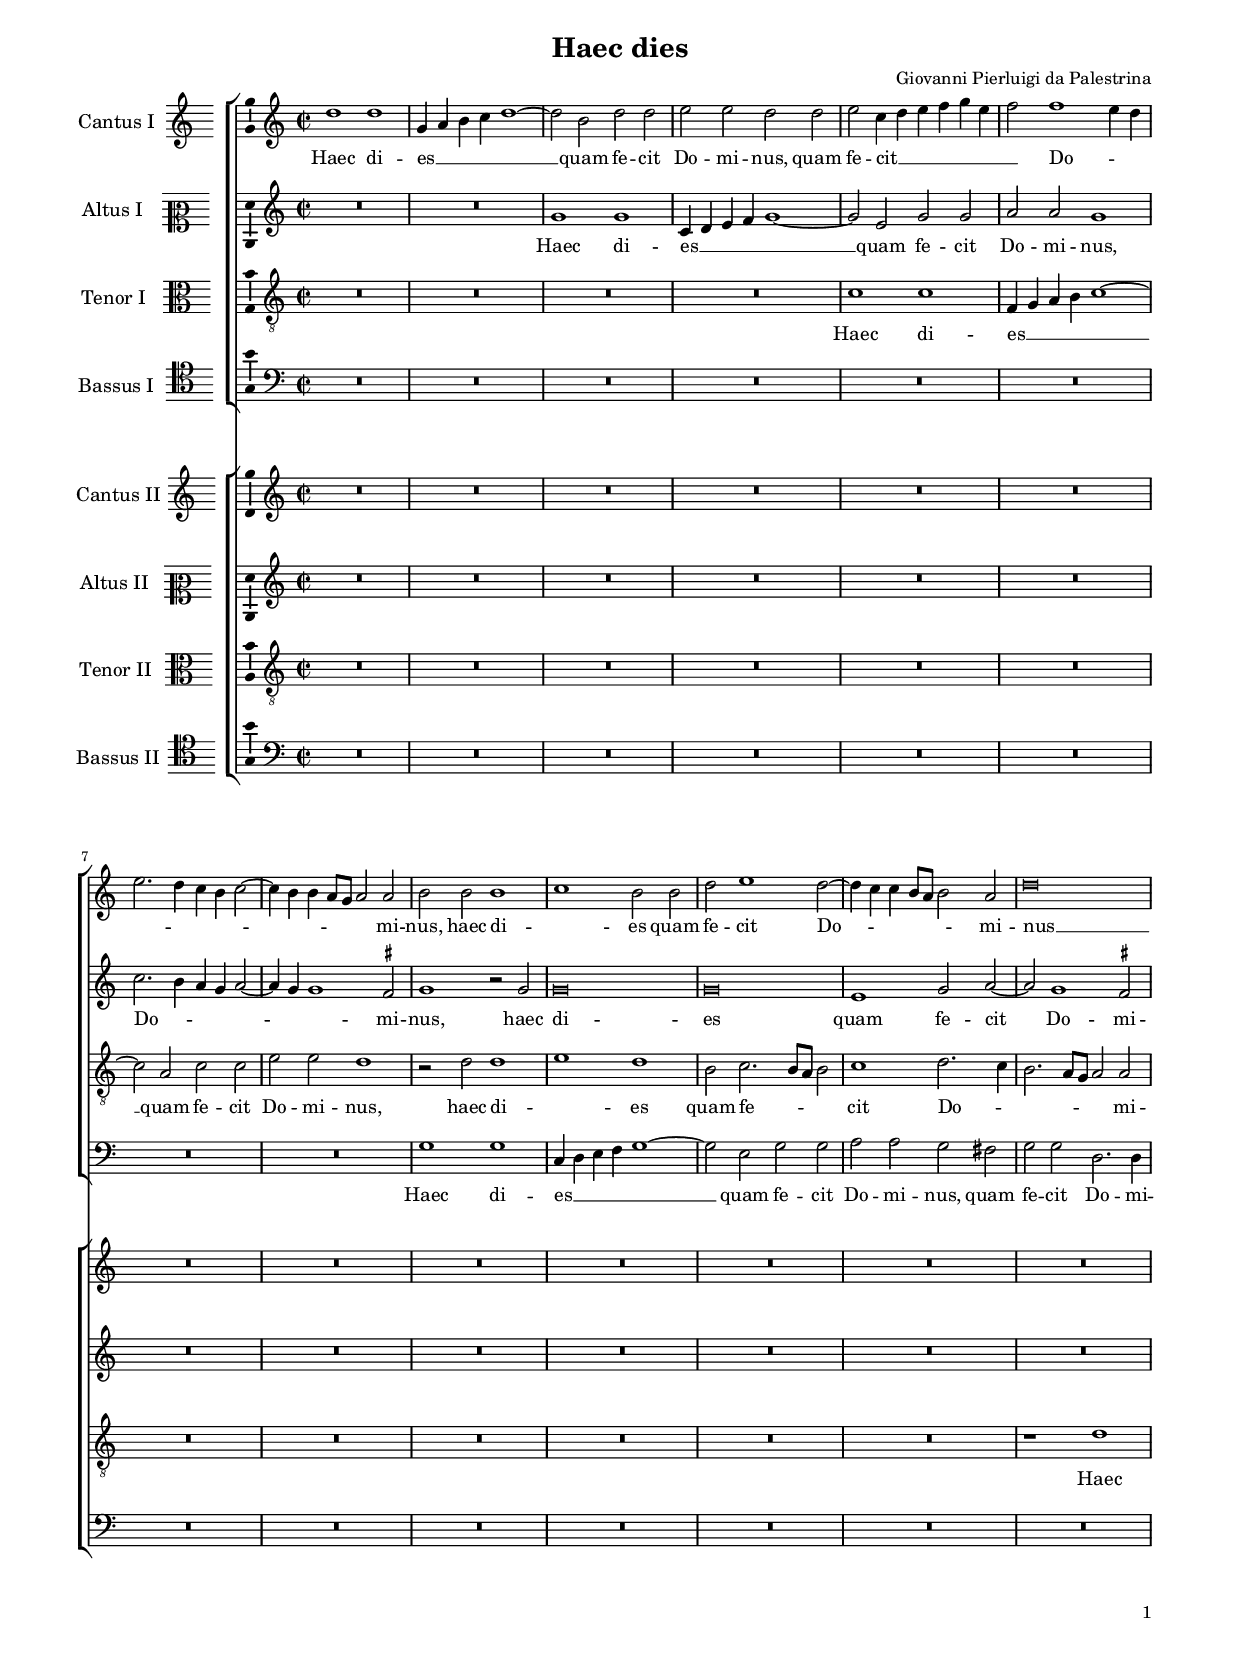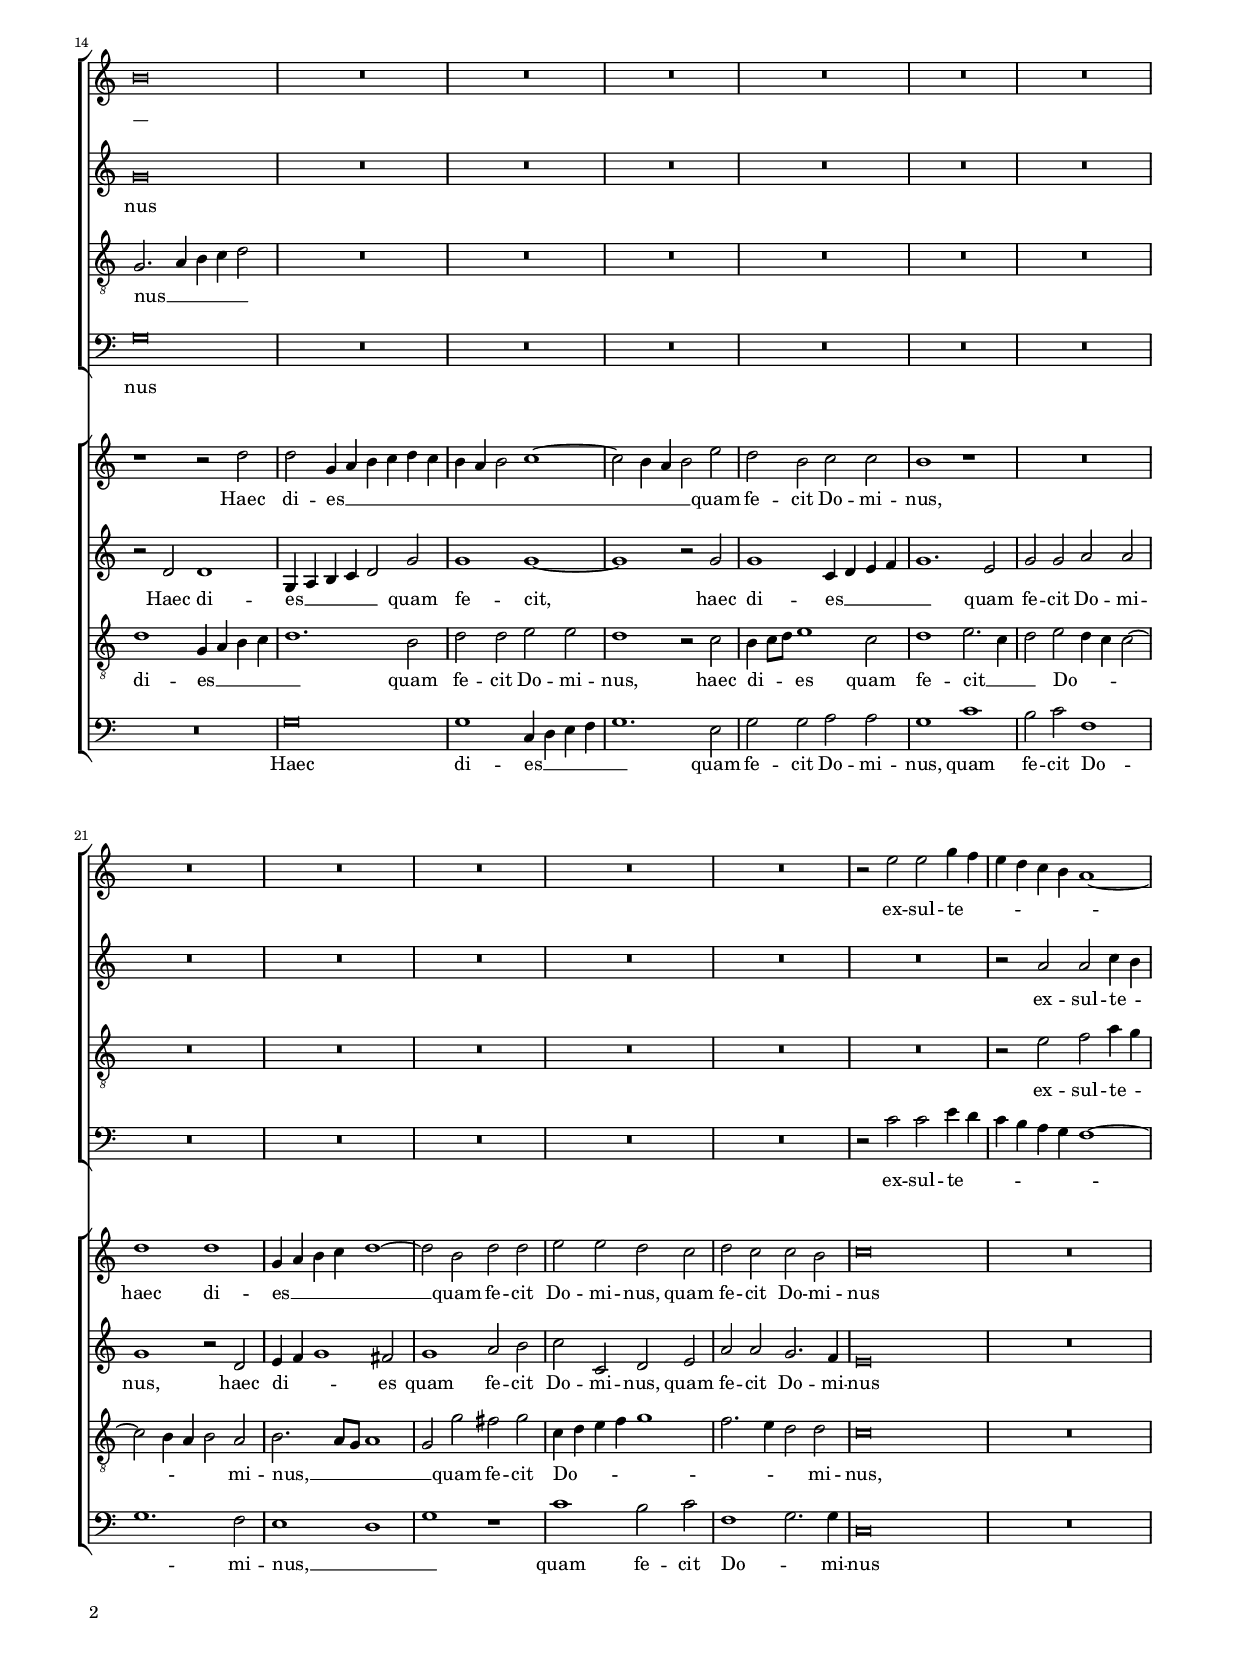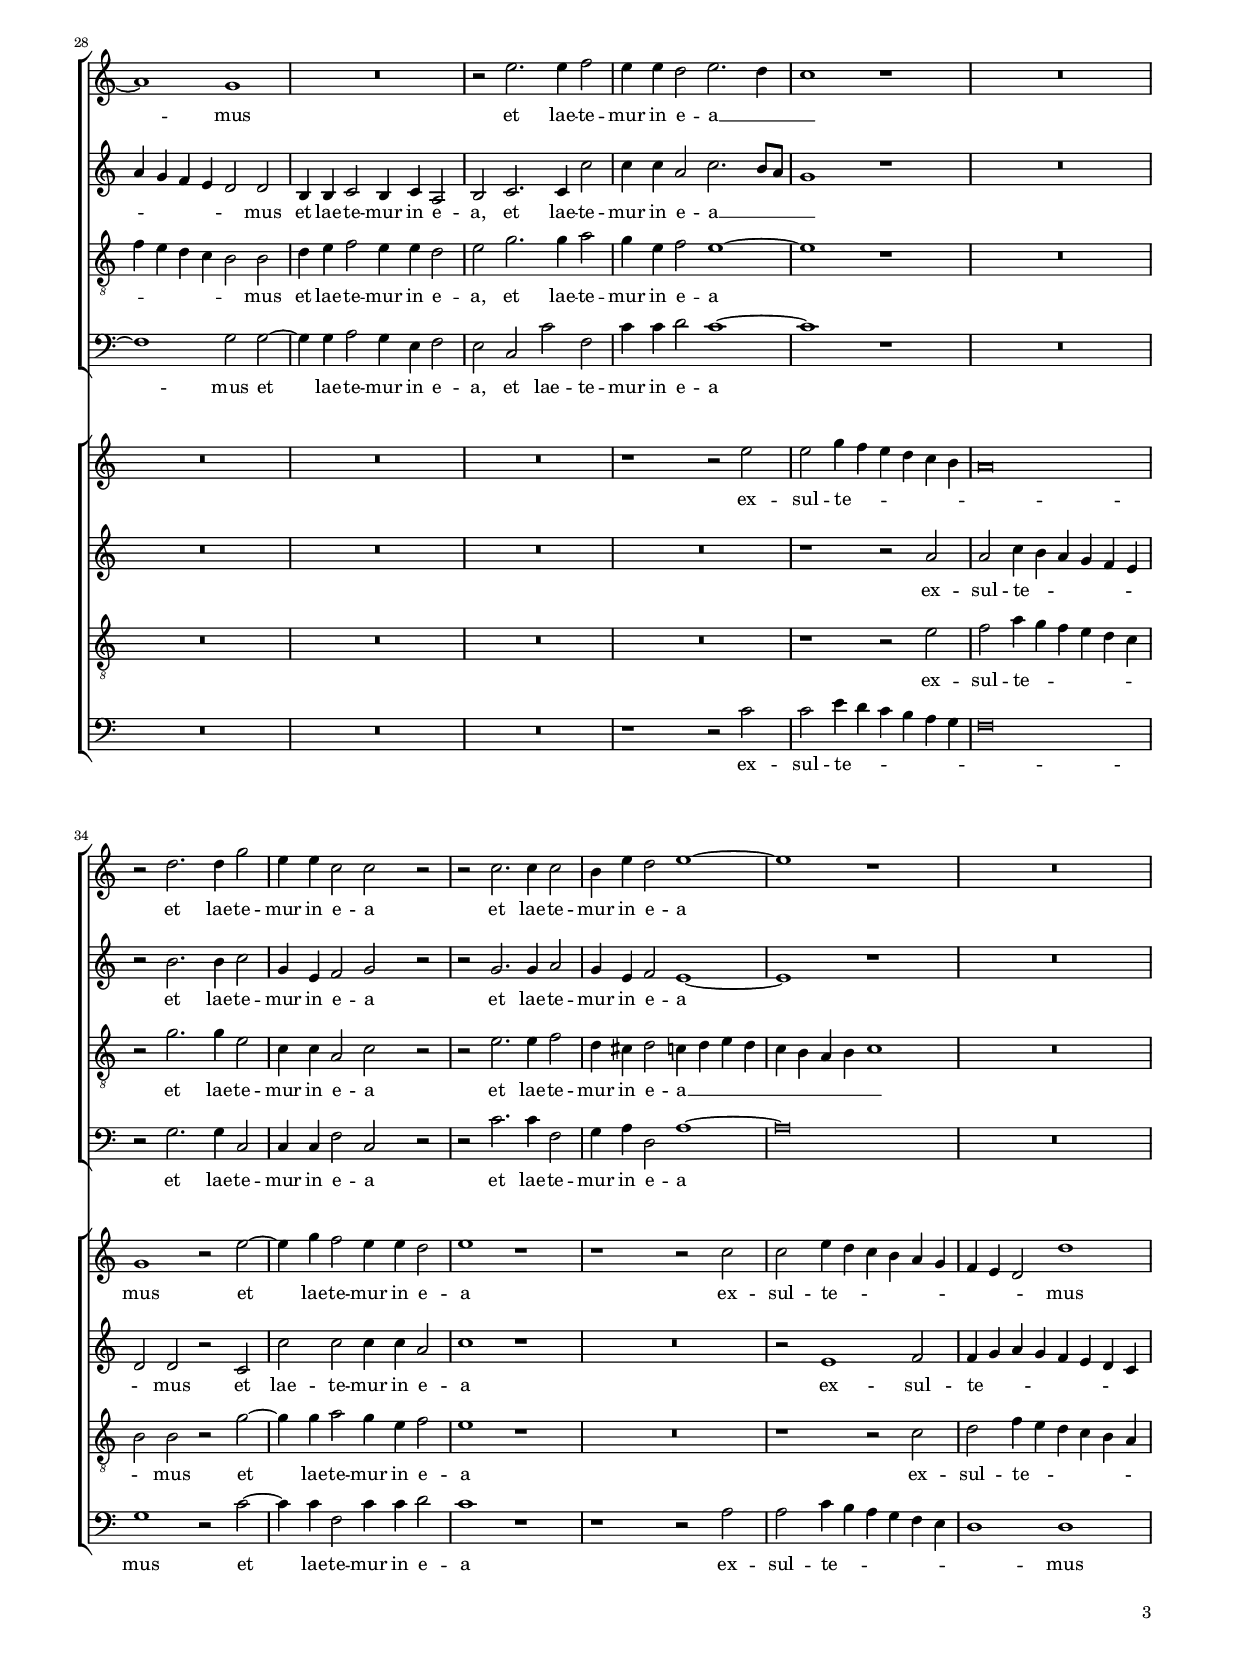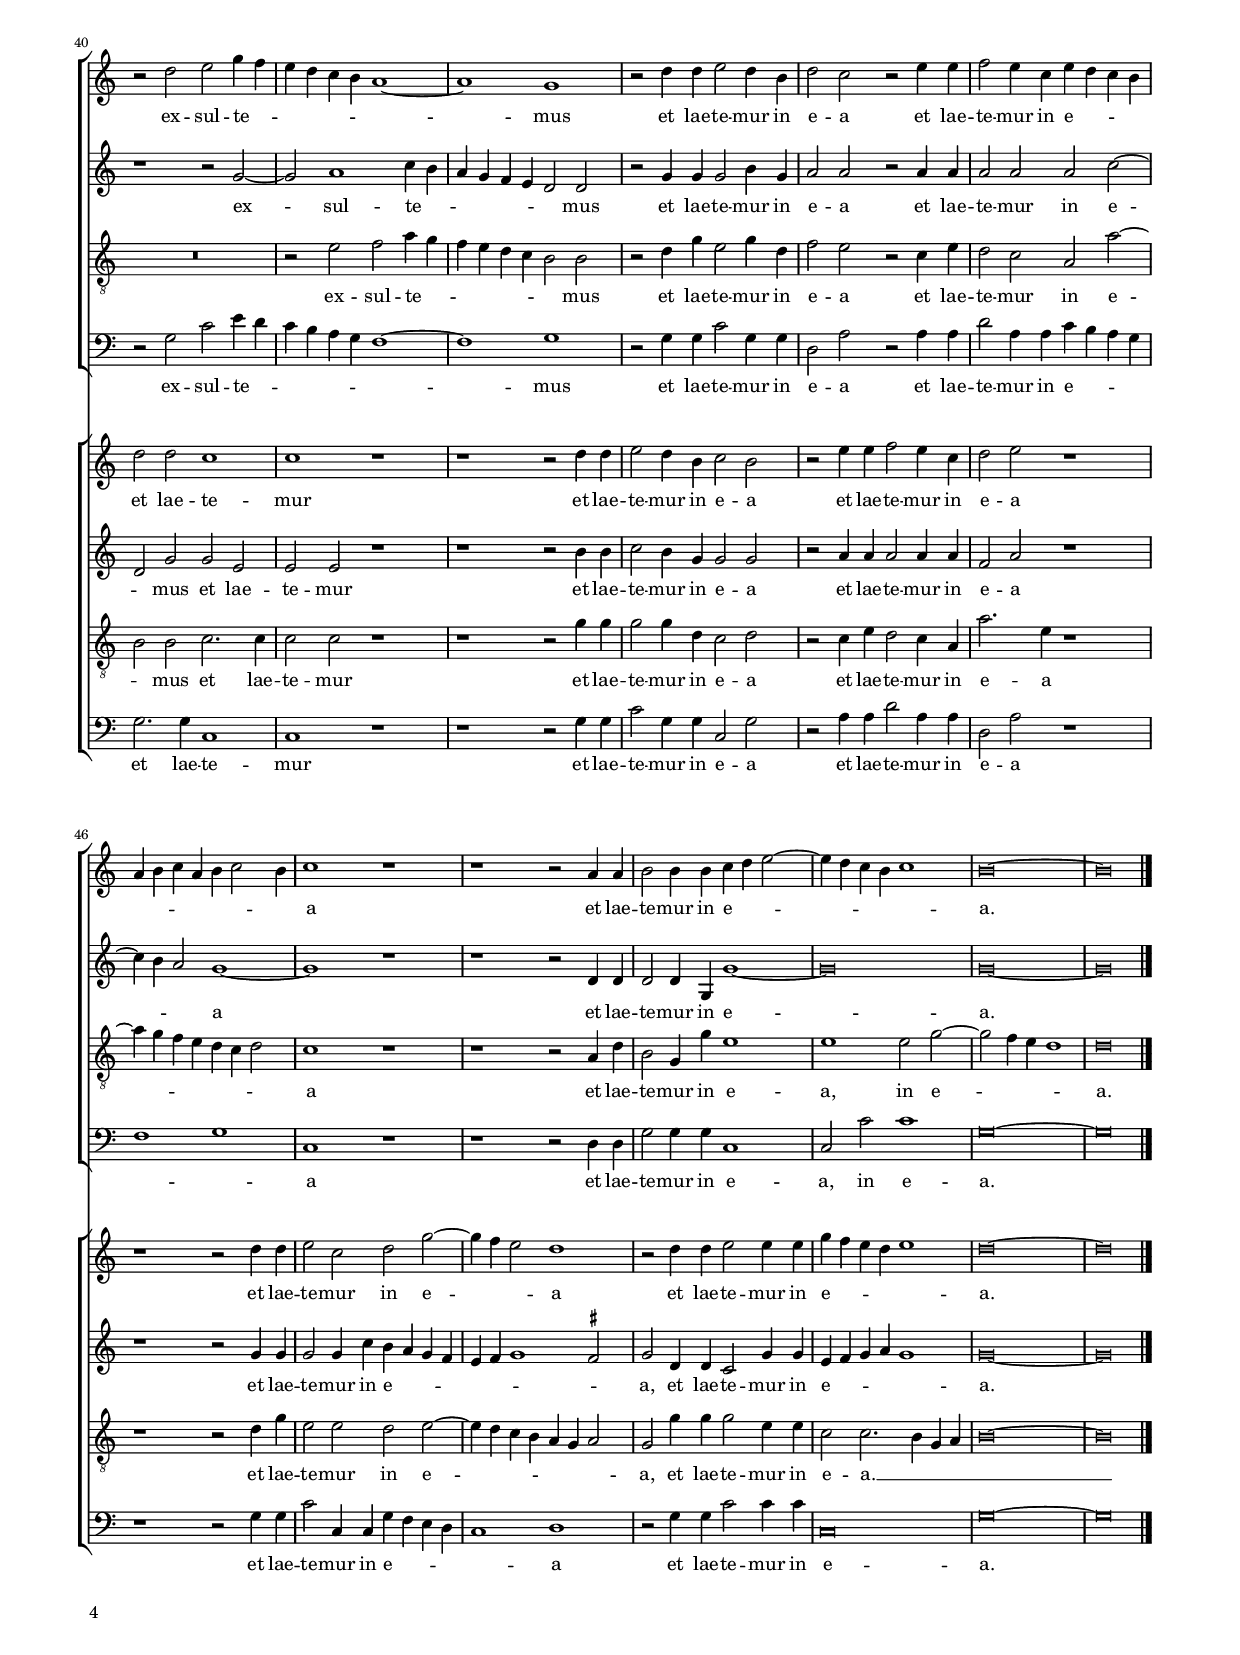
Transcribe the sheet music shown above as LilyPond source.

\header 
{
	title="Haec dies"
	composer="Giovanni Pierluigi da Palestrina"
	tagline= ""
}

\version "2.24.2"
\include "deutsch.ly"
#(set-global-staff-size 15)
% #(set-default-paper-size "letter")
#(ly:set-option 'point-and-click #f)


\paper
	{
	top-margin = 1.7 \cm
	bottom-margin = 1.1 \cm
	left-margin = 1.5 \cm
	right-margin = 1.5 \cm
	print-page-number = ##f
	ragged-bottom = ##f
	ragged-last-bottom = ##t
	systems-per-page = 2
	page-count = 4
	system-system-spacing = #'((basic-distance . 18) (minimum-distance . 14) (padding . 7) (strechability . 250))
	oddFooterMarkup=\markup   \fill-line { "" \fromproperty #'page:page-number-string }
	evenFooterMarkup=\markup  \fill-line { \fromproperty #'page:page-number-string "" }
	last-bottom-spacing = #'((basic-distance . 12) (minimum-distance . 7) (padding . 4))
	}


global =  
	{
	\key c\major
	\time 2/2 \set Score.measureLength = #(ly:make-moment 2/1)
	\skip 1*2*52 \bar "|."
	}

	ficta = { \once \set suggestAccidentals = ##t }
	
	forget = #(define-music-function (music) (ly:music?) #{
	\accidentalStyle forget
	$music
	\accidentalStyle default
	#})

	
incipitcantusprimus = \markup { \score {
	{
	\set Staff.instrumentName = \markup { \fontsize #1 "Cantus I" }
	\key c \major
	\clef violin
	s4 \bar ""
	}
	\layout  {
	raggedright = ##t
	indent = 1.6 \cm
	line-width = 2.4\cm
	\context { \Staff \remove Time_signature_engraver }
	\override Staff.Clef.Y-extent = #'(0 . 0)
	}} \hspace #1 }
	 
incipitaltusprimus = \markup { \score {
	{
	\set Staff.instrumentName = \markup { \fontsize #1 "Altus I" }
	\key c \major
	\clef mezzosoprano
	s4 \bar ""
	}
	\layout  {
	raggedright = ##t
	indent = 1.6 \cm
	line-width = 2.4\cm
	\context { \Staff \remove Time_signature_engraver }
	\override Staff.Clef.Y-extent = #'(0 . 0)
	}} \hspace #1 }
	 
incipittenorprimus = \markup { \score {
	{
	\set Staff.instrumentName = \markup { \fontsize #1 "Tenor I" }
	\key c \major
	\clef alto
	s4 \bar ""
	}
	\layout  {
	raggedright = ##t
	indent = 1.6 \cm
	line-width = 2.4\cm
	\context { \Staff \remove Time_signature_engraver }
	\override Staff.Clef.Y-extent = #'(0 . 0)
	}} \hspace #1 }


incipitbassusprimus = \markup { \score {
	{
	\set Staff.instrumentName = \markup { \fontsize #1 "Bassus I" }
	\key c \major
	\clef tenor
	s4 \bar ""
	}
	\layout  {
	raggedright = ##t
	indent = 1.6 \cm
	line-width = 2.4\cm
	\context { \Staff \remove Time_signature_engraver }
	\override Staff.Clef.Y-extent = #'(0 . 0)
	}} \hspace #1 }

incipitcantussecundus = \markup { \score {
	{
	\set Staff.instrumentName = \markup { \fontsize #1 "Cantus II" }
	\key c \major
	\clef violin
	s4 \bar ""
	}
	\layout  {
	raggedright = ##t
	indent = 1.6 \cm
	line-width = 2.4\cm
	\context { \Staff \remove Time_signature_engraver }
	\override Staff.Clef.Y-extent = #'(0 . 0)
	}} \hspace #1 }


incipitaltussecundus = \markup { \score {
	{
	\set Staff.instrumentName = \markup { \fontsize #1 "Altus II" }
	\key c \major
	\clef mezzosoprano
	s4 \bar ""
	}
	\layout  {
	raggedright = ##t
	indent = 1.6 \cm
	line-width = 2.4\cm
	\context { \Staff \remove Time_signature_engraver }
	\override Staff.Clef.Y-extent = #'(0 . 0)
	}} \hspace #1 }


incipittenorsecundus = \markup { \score {
	{
	\set Staff.instrumentName = \markup { \fontsize #1 "Tenor II" }
	\key c \major
	\clef alto
	s4 \bar ""
	}
	\layout  {
	raggedright = ##t
	indent = 1.6 \cm
	line-width = 2.4\cm
	\context { \Staff \remove Time_signature_engraver }
	\override Staff.Clef.Y-extent = #'(0 . 0)
	}} \hspace #1 }	


incipitbassussecundus = \markup { \score {
	{
	\set Staff.instrumentName = \markup { \fontsize #1 "Bassus II" }
	\key c \major
	\clef tenor
	s4 \bar ""
	}
	\layout  {
	raggedright = ##t
	indent = 1.6 \cm
	line-width = 2.4\cm
	\context { \Staff \remove Time_signature_engraver }
	\override Staff.Clef.Y-extent = #'(0 . 0)
	}} \hspace #1 }

cantusprimus =  \relative c''
	{
	d1 d
	g,4 a h c d1~
	d2 h d d
	e2 e d d
%5
	e2 c4 d e f g e |
	f2 f1 e4 d
	e2. d4 c h c2~
	c4 h h a8 g a2 a
	h2 h h1
%10
	c1 h2 h |
	d2 e1 d2~
	d4 c c h8 a h2 a
	d\breve
	h\breve
%15
	R\breve |
	R\breve
	R\breve
	R\breve
	R\breve
%20
	R\breve |
	R\breve
	R\breve
	R\breve
	R\breve
%25
	R\breve |
	r2 e e g4 f
	e4 d c h a1~
	a1 g
	R\breve
%30
	r2 e'2. e4 f2 |
	e4 e d2 e2. d4
	c1 r
	R\breve
	r2 d2. d4 g2
%35
	e4 e c2 c r |
	r2 c2. c4 c2
	h4 e d2 e1~
	e1 r
	R\breve
%40
	r2 d e g4 f |
	e4 d c h a1~
	a1 g
	r2 d'4 d e2 d4 h
	d2 c r e4 e
%45
	f2 e4 c e d c h
	a4 h c a h c2 h4
	c1 r
	r1 r2 a4 a
	h2 h4 h c d e2~
%50
	e4 d c h c1 |
	h\breve~
	h\breve |
	}

altusprimus =  \relative c' 
	{
	R\breve
	R\breve
	g'1 g
	c,4 d e f g1~
%5
	g2 e g g |
	a2 a g1
	c2. h4 a g a2~
	a4 g g1 \ficta fis2
	g1 r2 g
%10
	g\breve |
	g\breve
	e1 g2 a~
	a2 g1 \ficta fis2
	g\breve
%15
	R\breve |
	R\breve
	R\breve
	R\breve
	R\breve
%20
	R\breve |
	R\breve
	R\breve
	R\breve
	R\breve
%25
	R\breve |
	R\breve
	r2 a a c4 h
	a4 g f e d2 d
	h4 h c2 h4 c a2
%30
	h2 c2. c4 c'2 |
	c4 c a2 c2. h8 a
	g1 r
	R\breve
	r2 h2. h4 c2
%35
	g4 e f2 g r |
	r2 g2. g4 a2
	g4 e f2 e1~
	e1 r
	R\breve
%40
	r1 r2 g~ |
	g2 a1 c4 h
	a4 g f e d2 d
	r2 g4 g g2 h4 g
	a2 a r a4 a
%45
	a2 a a c~ |
	c4 h a2 g1~
	g1 r
	r1 r2 d4 d
	d2 d4 g, g'1~
%50
	g\breve |
	g\breve~
	g\breve |
	}

tenorprimus =  \relative c' 
	{
	R\breve
	R\breve
	R\breve
	R\breve
%5
	c1 c |
	f,4 g a h c1~
	c2 a c c
	e2 e d1
	r2 d d1
%10
	e1 d |
	h2 c2. h8 a h2
	c1 d2. c4
	h2. a8 g a2 a
	g2. a4 h c d2
%15
	R\breve |
	R\breve
	R\breve
	R\breve
	R\breve
%20
	R\breve |
	R\breve
	R\breve
	R\breve
	R\breve
%25
	R\breve |
	R\breve
	r2 e f a4 g
	f4 e d c h2 h
	d4 e f2 e4 e d2
%30
	e2 g2. g4 a2 |
	g4 e f2 e1~
	e1 r
	R\breve
	r2 g2. g4 e2
%35
	c4 c a2 c r |
	r2 e2. e4 f2
	d4 cis d2 c4 d e d
	c4 h a h c1
	R\breve
%40
	R\breve |
	r2 e f a4 g
	f4 e d c h2 h
	r2 d4 g e2 g4 d
	f2 e r c4 e
%45
	d2 c a a'~ |
	a4 g f e d c d2
	c1 r
	r1 r2 a4 d
	h2 g4 g' e1
%50
	e1 e2 g~ |
	g2 f4 e d1
	d\breve |
	}

bassusprimus  =  \relative c 
	{
	R\breve
	R\breve
	R\breve
	R\breve
%5
	R\breve |
	R\breve
	R\breve
	R\breve
	g'1 g
%10
	c,4 d e f g1~ |
	g2 e g g
	a2 a g fis
	g2 g d2. d4
	g\breve
%15
	R\breve |
	R\breve
	R\breve
	R\breve
	R\breve
%20
	R\breve |
	R\breve
	R\breve
	R\breve
	R\breve
%25
	R\breve |
	r2 c c e4 d
	c4 h a g f1~
	f1 g2 g~
	g4 g a2 g4 e f2
%30
	e2 c c' f, |
	c'4 c d2 c1~
	c1 r
	R\breve
	r2 g2. g4 c,2
%35
	c4 c f2 c r |
	r2 c'2. c4 f,2
	g4 a d,2 a'1~
	a\breve
	R\breve
%40
	r2 g c e4 d |
	c4 h a g f1~
	f1 g
	r2 g4 g c2 g4 g
	d2 a' r a4 a
%45
	d2 a4 a c h a g
	f1 g
	c,1 r
	r1 r2 d4 d
	g2 g4 g c,1
%50
	c2 c' c1
	g\breve~
	g\breve |
	}

cantussecundus =  \relative c''
	{
	R\breve
	R\breve
	R\breve
	R\breve
%5
	R\breve |
	R\breve
	R\breve
	R\breve
	R\breve
%10
	R\breve |
	R\breve
	R\breve
	R\breve
	r1 r2 d
%15
	d2 g,4 a h c d c |
	h4 a h2 c1~
	c2 h4 a h2 e
	d2 h c c 
	h1 r
%20
	R\breve |
	d1 d
	g,4 a h c d1~
	d2 h d d
	e2 e d c
%25
	d2 c c h |
	c\breve
	R\breve
	R\breve
	R\breve
%30
	R\breve |
	r1 r2 e
	e2 g4 f e d c h
	a\breve
	g1 r2 e'~
%35
	e4 g f2 e4 e d2 |
	e1 r
	r1 r2 c
	c2 e4 d c h a g
	f4 e d2 d'1
%40
	d2 d c1 |
	c1 r
	r1 r2 d4 d
	e2 d4 h c2 h
	r2 e4 e f2 e4 c
%45
	d2 e r1 |
	r1 r2 d4 d
	e2 c d g~
	g4 f e2 d1
	r2 d4 d e2 e4 e
%50
	g4 f e d e1 |
	d\breve~
	d\breve |
	}

altussecundus =  \relative c'
	{
	R\breve
	R\breve
	R\breve
	R\breve
%5
	R\breve |
	R\breve
	R\breve
	R\breve
	R\breve
%10
	R\breve |
	R\breve
	R\breve
	R\breve
	r2 d d1
%15
	g,4 a h c d2 g |
	g1 g~
	g1 r2 g
	g1 c,4 d e f
	g1. e2
%20
	g2 g a a |
	g1 r2 d
	e4 f g1 fis2
	g1 a2 h
	c2 c, d e
%25
	a2 a g2. f4 |
	e\breve
	R\breve
	R\breve
	R\breve
%30
	R\breve |
	R\breve
	r1 r2 a
	a2 c4 h a g f e
	d2 d r c
%35
	c'2 c c4 c a2 |
	c1 r
	R\breve
	r2 e,1 f2
	f4 g a g f e d c
%40
	d2 g g e |
	e2 e r1
	r1 r2 h'4 h
	c2 h4 g g2 g
	r2 a4 a a2 a4 a
%45
	f2 a r1 |
	r1 r2 g4 g
	g2 g4 c h4 a g f
	e4 f g1 \ficta fis2
	g2 d4 d c2 g'4 g
%50
	e4 f g a g1 |
	g\breve~
	g\breve |
	}

tenorsecundus =  \relative c'
	{
	R\breve
	R\breve
	R\breve
	R\breve
%5
	R\breve |
	R\breve
	R\breve
	R\breve
	R\breve
%10
	R\breve |
	R\breve
	R\breve
	r1 d
	d1 g,4 a h c
%15
	d1. h2 |
	d2 d e e
	d1 r2 c
	h4 c8 d e1 c2
	d1 e2. c4
%20
	d2 e d4 c c2~ |
	c2 h4 a h2 a
	h2. a8 g a1
	g2 g' fis g
	c,4 d e f g1
%25
	f2. e4 d2 d |
	c\breve
	R\breve
	R\breve
	R\breve
%30
	R\breve |
	R\breve
	r1 r2 e
	f2 a4 g f e d c
	h2 h r g'~
%35
	g4 g a2 g4 e f2 |
	e1 r
	R\breve
	r1 r2 c
	d2 f4 e d c h a
%40
	h2 h c2. c4 |
	c2 c r1
	r1 r2 g'4 g
	g2 g4 d c2 d
	r2 c4 e d2 c4 a
%45
	a'2. e4 r1 |
	r1 r2 d4 g
	e2 e d e~
	e4 d c h a g a2
	g2 g'4 g g2 e4 e
%50
	c2 c2. h4 g a |
	h\breve~
	h\breve |
	}

bassussecundus =  \relative c
	{
	R\breve
	R\breve
	R\breve
	R\breve
%5
	R\breve |
	R\breve
	R\breve
	R\breve
	R\breve
%10
	R\breve |
	R\breve
	R\breve
	R\breve
	R\breve
%15
	g'\breve |
	g1 c,4 d e f
	g1. e2
	g2 g a a
	g1 c
%20
	h2 c f,1 |
	g1. f2
	e1 d
	g1 r
	c1 h2 c
%25
	f,1 g2. g4 |
	c,\breve
	R\breve
	R\breve
	R\breve
%30
	R\breve |
	r1 r2 c'
	c2 e4 d c h a g
	f\breve
	g1 r2 c~ |
%35
	c4 c f,2 c'4 c d2 |	
	c1 r
	r1 r2 a
	a2 c4 h a g f e
	d1 d
%40
	g2. g4 c,1 |
	c1 r
	r1 r2 g'4 g
	c2 g4 g c,2 g'
	r2 a4 a d2 a4 a
%45
	d,2 a' r1 |
	r1 r2 g4 g
	c2 c,4 c g'4 f e d
	c1 d
	r2 g4 g c2 c4 c
%50
	c,\breve |
	g'\breve~
	g\breve |
	}


lyricscantusprimus = \lyricmode {
	Haec di -- es __ _ _ _ _ quam fe -- cit Do -- mi -- nus,
	quam fe -- cit __ _ _ _ _ _ _ Do -- _ _ _ _ _ _ _ _ _ _ _ _ mi -- nus,
	haec di -- _ es quam fe -- cit Do -- _ _ _ _ _ mi -- nus __ _
	ex -- sul -- te -- _ _ _ _ _ _ mus
	et lae -- te -- mur in e -- a __ _ _
	et lae -- te -- mur in e -- a
	et lae -- te -- mur in e -- a
	ex -- sul -- te -- _ _ _ _ _ _ mus
	et lae -- te -- mur in e -- a
	et lae -- te -- mur in e -- _ _ _ _ _ _ _ _ _ _ a
	et lae -- te -- mur in e -- _ _ _ _ _ _ a.
	}


lyricsaltusprimus = \lyricmode {
	Haec di -- es __ _ _ _ _ quam fe -- cit Do -- mi -- nus,
	Do -- _ _ _ _ _ _ mi -- nus,
	haec di -- es quam fe -- cit Do -- mi -- nus
	ex -- sul -- te -- _ _ _ _ _ _ mus
	et lae -- te -- mur in e -- a,
	et lae -- te -- mur in e -- a __ _ _ _
	et lae -- te -- mur in e -- a
	et lae -- te -- mur in e -- a
	ex -- sul -- te -- _ _ _ _ _ _ mus
	et lae -- te -- mur in e -- a
	et lae -- te -- mur in e -- _ _ a
	et lae -- te -- mur in e -- a.
	}


lyricstenorprimus = \lyricmode {
	Haec di -- es __ _ _ _ _ quam fe -- cit Do -- mi -- nus,
	haec di -- _ es quam fe -- _ _ _ cit Do -- _ _ _ _ _ mi -- nus __ _ _ _ _
	ex -- sul -- te -- _ _ _ _ _ _ mus
	et lae -- te -- mur in e -- a,
	et lae -- te -- mur in e -- a
	et lae -- te -- mur in e -- a
	et lae -- te -- mur in e -- a __ _ _ _ _ _ _ _ _
	ex -- sul -- te -- _ _ _ _ _ _ mus
	et lae -- te -- mur in e -- a
	et lae -- te -- mur in e -- _ _ _ _ _ _ a
	et lae -- te -- mur in e -- a,
	in e -- _ _ _ a.
	}


lyricsbassusprimus = \lyricmode {
	Haec di -- es __ _ _ _ _ quam fe -- cit Do -- mi -- nus,
	quam fe -- cit Do -- mi -- nus
	ex -- sul -- te -- _ _ _ _ _ _ mus
	et lae -- te -- mur in e -- a,
	et lae -- te -- mur in e -- a
	et lae -- te -- mur in e -- a
	et lae -- te -- mur in e -- a
	ex -- sul -- te -- _ _ _ _ _ _ mus
	et lae -- te -- mur in e -- a
	et lae -- te -- mur in e -- _ _ _ _ _ a
	et lae -- te -- mur in e -- a,
	in e -- a.
	}


lyricscantussecundus = \lyricmode {
	Haec di -- es __ _ _ _ _ _ _ _ _ _ _ _ _ quam fe -- cit Do -- mi -- nus,
	haec di -- es __ _ _ _ _ quam fe -- cit Do -- mi -- nus,
	quam fe -- cit Do -- mi -- nus
	ex -- sul -- te -- _ _ _ _ _ _ mus
	et lae -- te -- mur in e -- a
	ex -- sul -- te -- _ _ _ _ _ _ _ _ mus
	et lae -- te -- mur
	et lae -- te -- mur in e -- a
	et lae -- te -- mur in e -- a
	et lae -- te -- mur in e -- _ _ a
	et lae -- te -- mur in e -- _ _ _ _ a.
	}


lyricsaltussecundus = \lyricmode {
	Haec di -- es __ _ _ _ _ quam fe -- cit,
	haec di -- es __ _ _ _ _ quam fe -- cit Do -- mi -- nus,
	haec di -- _ _ es quam fe -- cit Do -- mi -- nus,
	quam fe -- cit Do -- mi -- nus
	ex -- sul -- te -- _ _ _ _ _ _ mus
	et lae -- te -- mur in e -- a
	ex -- sul -- te -- _ _ _ _ _ _ _ _ mus
	et lae -- te -- mur
	et lae -- te -- mur in e -- a
	et lae -- te -- mur in e -- a
	et lae -- te -- mur in e -- _ _ _ _ _ _ _ a,
	et lae -- te -- mur in e -- _ _ _ _ a.
	}
	

lyricstenorsecundus = \lyricmode {
	Haec di -- es __ _ _ _ _ quam fe -- cit Do -- mi -- nus,
	haec di -- _ _ es quam fe -- cit __ _ _ Do -- _ _ _ _ _ _ mi -- nus, __ _ _ _ _
	quam fe -- cit Do -- _ _ _ _ _ _ _ mi -- nus,
	ex -- sul -- te -- _ _ _ _ _ _ mus
	et lae -- te -- mur in e -- a
	ex -- sul -- te -- _ _ _ _ _ _ mus
	et lae -- te -- mur
	et lae -- te -- mur in e -- a
	et lae -- te -- mur in e -- a
	et lae -- te -- mur in e -- _ _ _ _ _ _ a,
	et lae -- te -- mur in e -- a. __ _ _ _ _ 
	}


lyricsbassussecundus = \lyricmode {
	Haec di -- es __ _ _ _ _ quam fe -- cit Do -- mi -- nus,
	quam fe -- cit Do -- _ mi -- nus, __ _ _
	quam fe -- cit Do -- _ mi -- nus
	ex -- sul -- te -- _ _ _ _ _ _ mus
	et lae -- te -- mur in e -- a
	ex -- sul -- te -- _ _ _ _ _ _ mus
	et lae -- te -- mur
	et lae -- te -- mur in e -- a
	et lae -- te -- mur in e -- a
	et lae -- te -- mur in e -- _ _ _ _ a
	et lae -- te -- mur in e -- a.
	}


\score
{	\transpose c c {
	
<<
	\new ChoirStaff \with { \override StaffGrouper.staffgroup-staff-spacing.basic-distance = #15 
				\override StaffGrouper.staff-staff-spacing.basic-distance = #12 }
	<<
	
	\new Staff << \global
	\new Voice="v1" {
		\set Staff.instrumentName=\incipitcantusprimus
		\set Staff.midiInstrument = "reed organ"
		\clef violin
		\cantusprimus }
	\new Lyrics \lyricsto "v1" {\lyricscantusprimus }
	>>
	
	\new Staff << \global
	\new Voice="v2" {
		\set Staff.instrumentName=\incipitaltusprimus
		\set Staff.midiInstrument = "reed organ"
		\clef violin 
		\altusprimus }
	\new Lyrics \lyricsto "v2" {\lyricsaltusprimus }
	>>
	
	\new Staff << \global
	\new Voice="v3" {
		\set Staff.instrumentName=\incipittenorprimus
		\set Staff.midiInstrument = "reed organ"
		\clef "G_8"
		\tenorprimus }
	\new Lyrics \lyricsto "v3" {\lyricstenorprimus }
	>>
	
	\new Staff << \global
	\new Voice="v4" {
		\set Staff.instrumentName=\incipitbassusprimus
		\set Staff.midiInstrument = "reed organ"
		\clef bass 
		\bassusprimus }
	\new Lyrics \lyricsto "v4" {\lyricsbassusprimus}
	>>
	>>
	
	\new ChoirStaff \with { \override StaffGrouper.staff-staff-spacing.basic-distance = #12 }
	<<
	
	\new Staff << \global
	\new Voice="v5" {
		\set Staff.instrumentName=\incipitcantussecundus
		\set Staff.midiInstrument = "reed organ"
		\clef violin
		\cantussecundus }
	\new Lyrics \lyricsto "v5" {\lyricscantussecundus }
	>>
	
	\new Staff << \global
	\new Voice="v6" {
		\set Staff.instrumentName=\incipitaltussecundus
		\set Staff.midiInstrument = "reed organ"
		\clef violin 
		\altussecundus }
	\new Lyrics \lyricsto "v6" {\lyricsaltussecundus }
	>>
	
	\new Staff << \global
	\new Voice="v7" {
		\set Staff.instrumentName=\incipittenorsecundus
		\set Staff.midiInstrument = "reed organ"
		\clef "G_8"
		\tenorsecundus }
	\new Lyrics \lyricsto "v7" {\lyricstenorsecundus }
	>>
	
	\new Staff << \global
	\new Voice="v8" {
		\set Staff.instrumentName=\incipitbassussecundus
		\set Staff.midiInstrument = "reed organ"
		\clef bass 
		\bassussecundus }
	\new Lyrics \lyricsto "v8" {\lyricsbassussecundus}
	>>
	>>
>>
	} % transpose

\layout
	{
	indent = 2.5 \cm
%	\context { \Lyrics \override VerticalAxisGroup.nonstaff-relatedstaff-spacing.padding = #2 }
%	\context { \Lyrics \override LyricText.font-size = #1 }
	\context { \Score \override BarNumber.padding = #2 }
	\context { \Voice \override NoteHead.style = #'baroque }
	\context { \Staff \consists Ambitus_engraver }
	\context { \Staff \override TimeSignature.break-visibility = #end-of-line-invisible }
	}

\midi
	{
	 \tempo 2 = 85
	}
	 
}

% EOF
